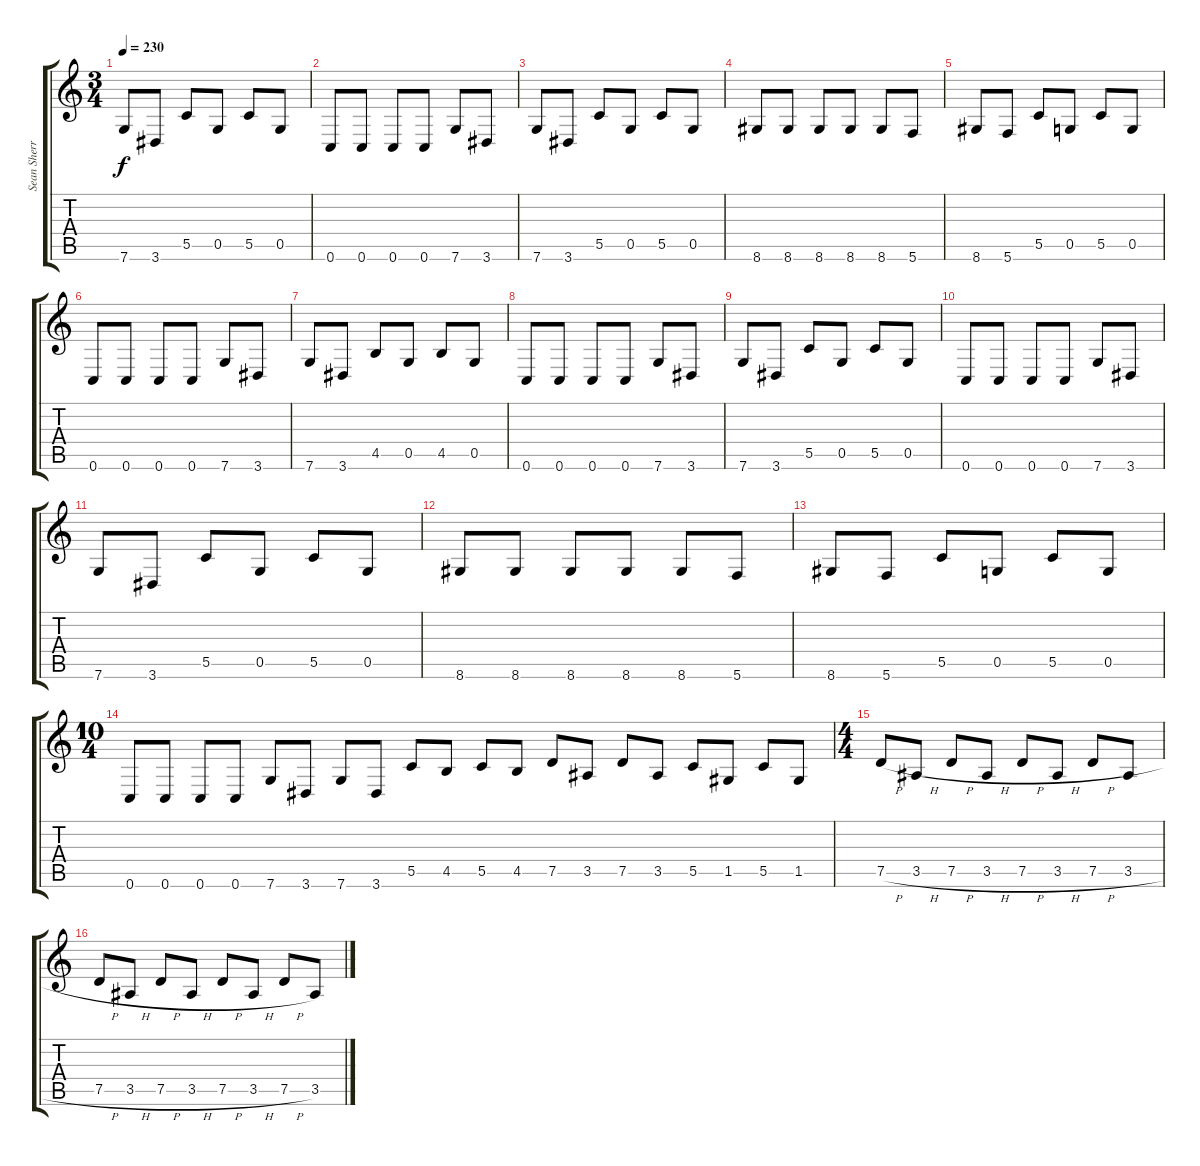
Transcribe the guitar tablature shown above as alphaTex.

\track ("Sean Sherrow" "Sean Sherr") {instrument distortionguitar}
\staff {score tabs}
\tuning (D4 A3 F3 C3 G2 C2) {hide}
\ts (3 4)
\tempo 230
\clef g2
\ks c
7.6.8{dy f} 3.6.8 5.5.8 0.5.8 5.5.8 0.5.8 |
0.6.8 0.6.8 0.6.8 0.6.8 7.6.8 3.6.8 |
7.6.8 3.6.8 5.5.8 0.5.8 5.5.8 0.5.8 |
8.6.8 8.6.8 8.6.8 8.6.8 8.6.8 5.6.8 |
8.6.8 5.6.8 5.5.8 0.5.8 5.5.8 0.5.8 |
0.6.8 0.6.8 0.6.8 0.6.8 7.6.8 3.6.8 |
7.6.8 3.6.8 4.5.8 0.5.8 4.5.8 0.5.8 |
0.6.8 0.6.8 0.6.8 0.6.8 7.6.8 3.6.8 |
7.6.8 3.6.8 5.5.8 0.5.8 5.5.8 0.5.8 |
0.6.8 0.6.8 0.6.8 0.6.8 7.6.8 3.6.8 |
7.6.8 3.6.8 5.5.8 0.5.8 5.5.8 0.5.8 |
8.6.8 8.6.8 8.6.8 8.6.8 8.6.8 5.6.8 |
8.6.8 5.6.8 5.5.8 0.5.8 5.5.8 0.5.8 |
\ts (10 4)
0.6.8 0.6.8 0.6.8 0.6.8 7.6.8 3.6.8 7.6.8 3.6.8 5.5.8 4.5.8 5.5.8 4.5.8 7.5.8 3.5.8 7.5.8 3.5.8 5.5.8 1.5.8 5.5.8 1.5.8 |
\ts (4 4)
7.5{h}.8 3.5{h}.8 7.5{h}.8 3.5{h}.8 7.5{h}.8 3.5{h}.8 7.5{h}.8 3.5{h}.8 |
7.5{h}.8 3.5{h}.8 7.5{h}.8 3.5{h}.8 7.5{h}.8 3.5{h}.8 7.5{h}.8 3.5.8
